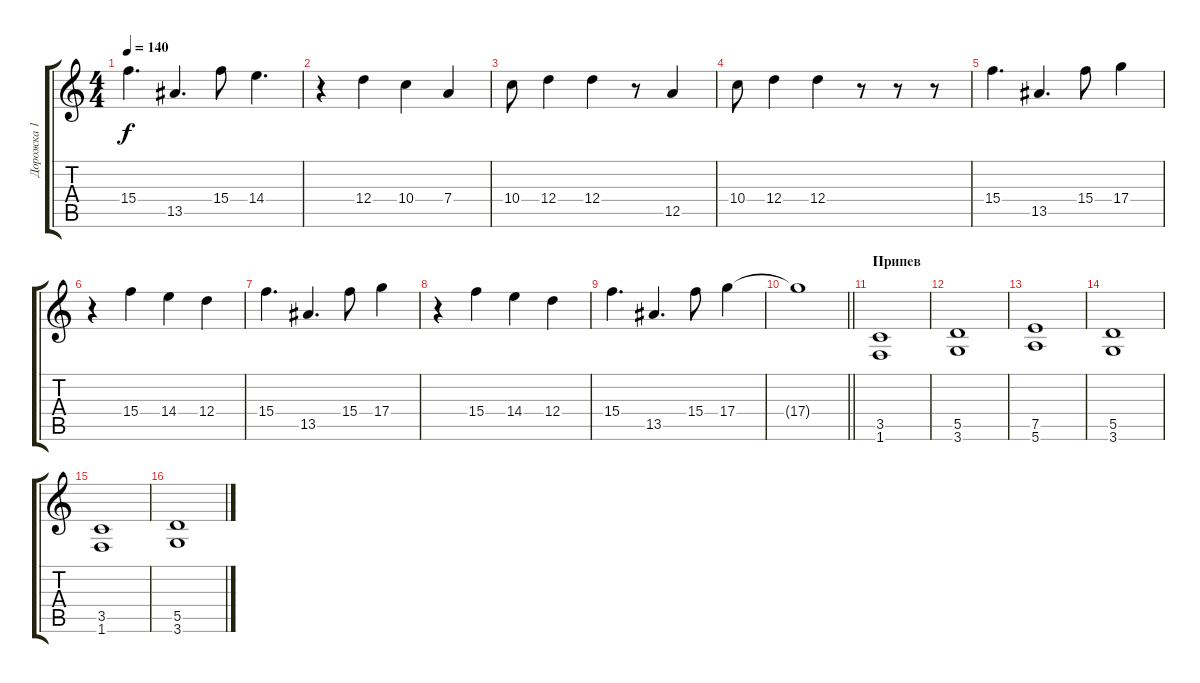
\track ("Дорожка 1" "Дорожка 1") {instrument distortionguitar}
\staff {score tabs}
\tuning (E4 B3 G3 D3 A2 E2) {hide}
\ts (4 4)
\tempo 140
\clef g2
\ks c
15.4.4{d dy f} 13.5.4{d} 15.4.8 14.4.4{d} |
r.4 12.4.4 10.4.4 7.4.4 |
10.4.8 12.4.4 12.4.4 r.8 12.5.4 |
10.4.8 12.4.4 12.4.4 r.8 r.8 r.8 |
15.4.4{d} 13.5.4{d} 15.4.8 17.4.4 |
r.4 15.4.4 14.4.4 12.4.4 |
15.4.4{d} 13.5.4{d} 15.4.8 17.4.4 |
r.4 15.4.4 14.4.4 12.4.4 |
15.4.4{d} 13.5.4{d} 15.4.8 17.4.4 |
\barLineRight lightlight
17.4{t}.1 |
\section ("" "Припев")
(3.5 1.6).1 |
(5.5 3.6).1 |
(7.5 5.6).1 |
(5.5 3.6).1 |
(3.5 1.6).1 |
(5.5 3.6).1
